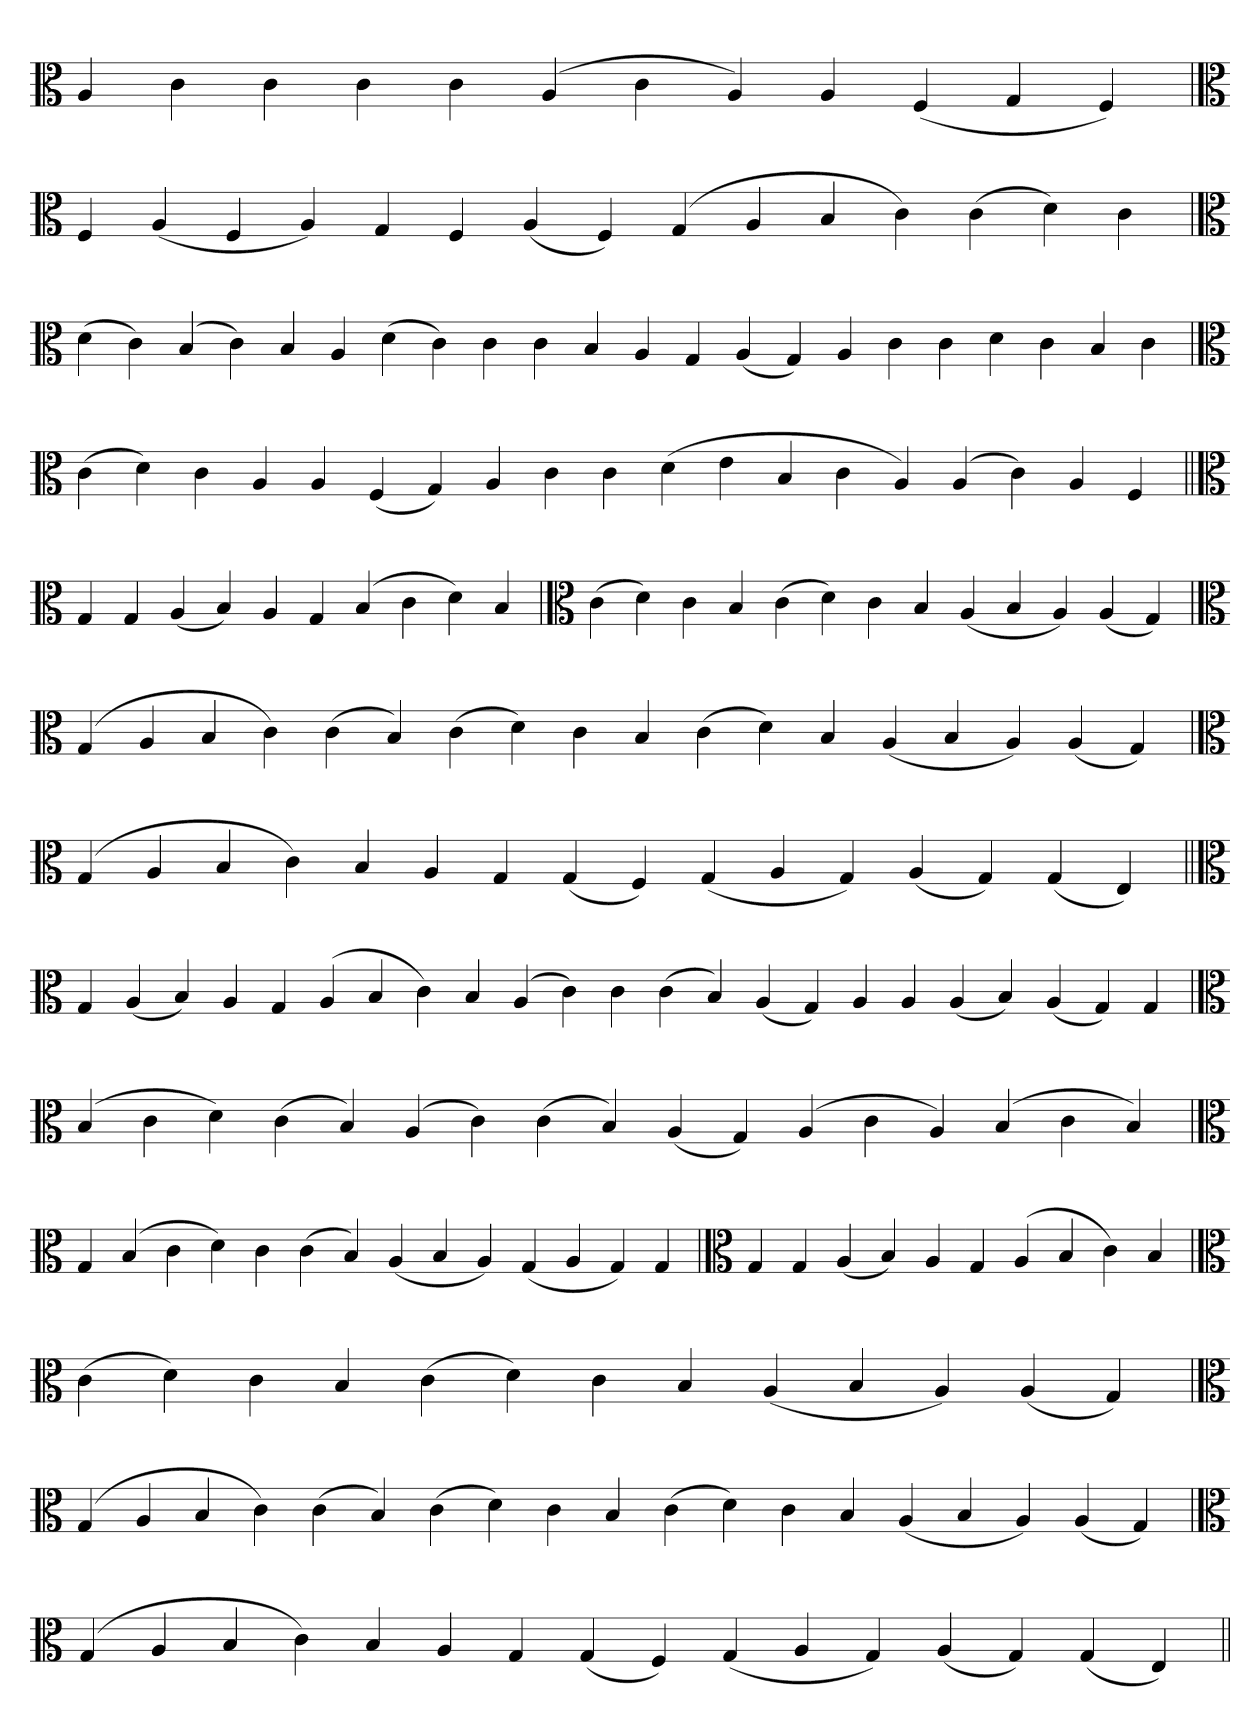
**kern
*part1
*staff1
*clefC3
=
4A
4c
4c
4c
4c
(4A
4c
4A)
4A
(4F
4G
4F)
=
*clefC3
4F
(4A
4F
4A)
4G
4F
(4A
4F)
(4G
4A
4B
4c)
(4c
4d)
4c
=`
*clefC3
(4d
4c)
(4B
4c)
4B
4A
(4d
4c)
4c
4c
4B
4A
4G
(4A
4G)
4A
4c
4c
4d
4c
4B
4c
='
*clefC3
(4c
4d)
4c
4A
4A
(4F
4G)
4A
4c
4c
(4d
4e
4B
4c
4A)
(4A
4c)
4A
4F
=||
*clefC3
4G
4G
(4A
4B)
4A
4G
(4B
4c
4d)
4B
=`
*clefC3
(4c
4d)
4c
4B
(4c
4d)
4c
4B
(4A
4B
4A)
(4A
4G)
='
*clefC3
(4G
4A
4B
4c)
(4c
4B)
(4c
4d)
4c
4B
(4c
4d)
4B
(4A
4B
4A)
(4A
4G)
=`
*clefC3
(4G
4A
4B
4c)
4B
4A
4G
(4G
4F)
(4G
4A
4G)
(4A
4G)
(4G
4E)
=||
*clefC3
4G
(4A
4B)
4A
4G
(4A
4B
4c)
4B
(4A
4c)
4c
(4c
4B)
(4A
4G)
4A
4A
(4A
4B)
(4A
4G)
4G
=
*clefC3
(4B
4c
4d)
(4c
4B)
(4A
4c)
(4c
4B)
(4A
4G)
(4A
4c
4A)
(4B
4c
4B)
='
*clefC3
4G
(4B
4c
4d)
4c
(4c
4B)
(4A
4B
4A)
(4G
4A
4G)
4G
='
*clefC3
4G
4G
(4A
4B)
4A
4G
(4A
4B
4c)
4B
=`
*clefC3
(4c
4d)
4c
4B
(4c
4d)
4c
4B
(4A
4B
4A)
(4A
4G)
='
*clefC3
(4G
4A
4B
4c)
(4c
4B)
(4c
4d)
4c
4B
(4c
4d)
4c
4B
(4A
4B
4A)
(4A
4G)
=`
*clefC3
(4G
4A
4B
4c)
4B
4A
4G
(4G
4F)
(4G
4A
4G)
(4A
4G)
(4G
4E)
=||
*-
